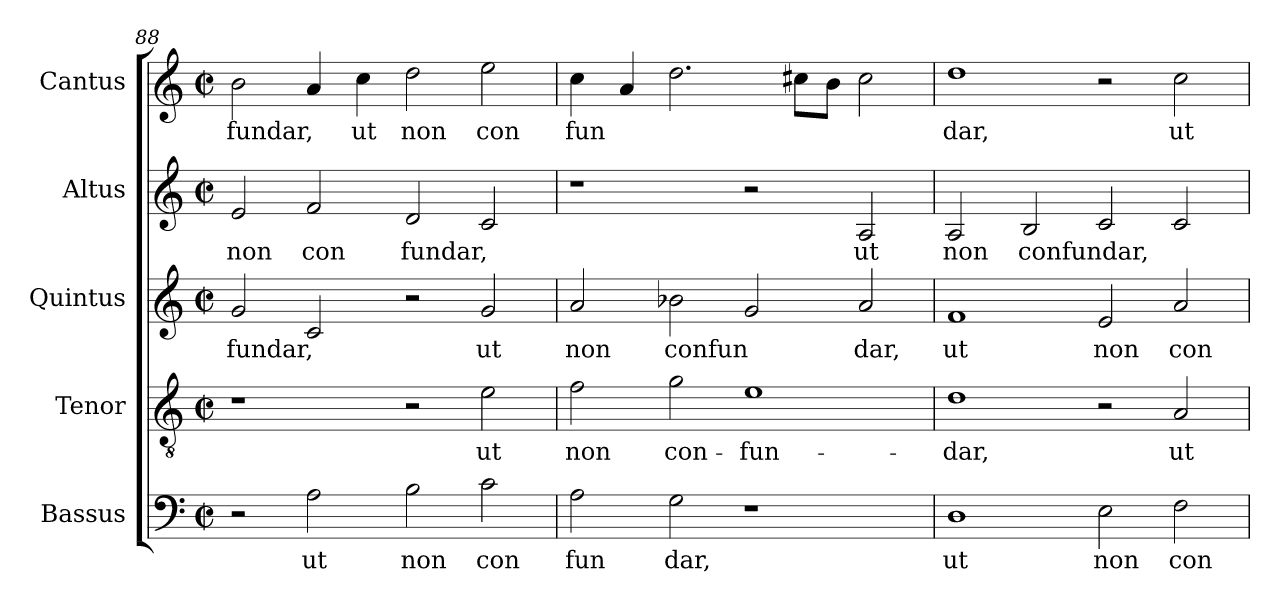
**kern	**text	**kern	**text	**kern	**text	**kern	**text	**kern	**text
*part5	*part5	*part4	*part4	*part3	*part3	*part2	*part2	*part1	*part1
*staff5	*staff5	*staff4	*staff4	*staff3	*staff3	*staff2	*staff2	*staff1	*staff1
*I"Bassus	*	*I"Tenor	*	*I"Quintus	*	*I"Altus	*	*I"Cantus	*
*clefF4	*	*clefGv2	*	*clefG2	*	*clefG2	*	*clefG2	*
*k[]	*	*k[]	*	*k[]	*	*k[]	*	*k[]	*
*C:	*	*C:	*	*C:	*	*C:	*	*C:	*
*M2/2	*	*M2/2	*	*M2/2	*	*M2/2	*	*M2/2	*
*met(c|)	*	*met(c|)	*	*met(c|)	*	*met(c|)	*	*met(c|)	*
=88	=88	=88	=88	=88	=88	=88	=88	=88	=88
!	!	!	!	!	!LO:LY:b:cj	!	!LO:LY:b:cj	!	!LO:LY:b:cj
2r	.	1r	.	2g/	fundar,	2e/	non	2b\	fundar,
!	!LO:LY:b:cj	!	!	!	!LO:LY:b:cj	!	!LO:LY:b:cj	!	!LO:LY:b:cj
2A\	ut	.	.	2c/	.	2f/	con	4a/	.
!	!	!	!	!	!	!	!	!	!LO:LY:b:cj
.	.	.	.	.	.	.	.	4cc\	ut
!	!LO:LY:b:cj	!	!	!	!	!	!LO:LY:b:cj	!	!LO:LY:b:cj
2B\	non	2r	.	2r	.	2d/	fundar,	2dd\	non
!	!LO:LY:b:cj	!	!LO:LY:b:cj	!	!LO:LY:b:cj	!	!LO:LY:b:cj	!	!LO:LY:b:cj
2c\	con	2e\	ut	2g/	ut	2c/	.	2ee\	con
=89	=89	=89	=89	=89	=89	=89	=89	=89	=89
!	!LO:LY:b:cj	!	!LO:LY:b:cj	!	!LO:LY:b:cj	!	!	!	!LO:LY:b:cj
2A\	fun	2f\	non	2a/	non	1r	.	4cc\	fun
!	!	!	!	!	!	!	!	!	!LO:LY:b:cj
.	.	.	.	.	.	.	.	4a/	.
!	!LO:LY:b:cj	!	!LO:LY:b:cj	!	!LO:LY:b:cj	!	!	!	!LO:LY:b:cj
2G\	dar,	2g\	con-	2b-X\	confun	.	.	2.dd\	.
!	!	!	!LO:LY:b:cj	!	!LO:LY:b:cj	!	!	!	!
1r	.	1e	-fun-	2g/	.	2r	.	.	.
!	!	!	!	!	!	!	!	!	!LO:LY:b:cj
.	.	.	.	.	.	.	.	8cc#\L	.
!	!	!	!	!	!	!	!	!	!LO:LY:b:cj
.	.	.	.	.	.	.	.	8b\J	.
!	!	!	!	!	!LO:LY:b:cj	!	!LO:LY:b:cj	!	!LO:LY:b:cj
.	.	.	.	2a/	dar,	2A/	ut	2cc#\	.
=90	=90	=90	=90	=90	=90	=90	=90	=90	=90
!	!LO:LY:b:cj	!	!LO:LY:b:cj	!	!LO:LY:b:cj	!	!LO:LY:b:cj	!	!LO:LY:b:cj
1D	ut	1d	-dar,	1f	ut	2A/	non	1dd	dar,
!	!	!	!	!	!	!	!LO:LY:b:cj	!	!
.	.	.	.	.	.	2B/	confundar,	.	.
!	!LO:LY:b:cj	!	!	!	!LO:LY:b:cj	!	!LO:LY:b:cj	!	!
2E\	non	2r	.	2e/	non	2c/	.	2r	.
!	!LO:LY:b:cj	!	!LO:LY:b:cj	!	!LO:LY:b:cj	!	!LO:LY:b:cj	!	!LO:LY:b:cj
2F\	con	2A/	ut	2a/	con	2c/	.	2cc\	ut
=	=	=	=	=	=	=	=	=	=
*-	*-	*-	*-	*-	*-	*-	*-	*-	*-
